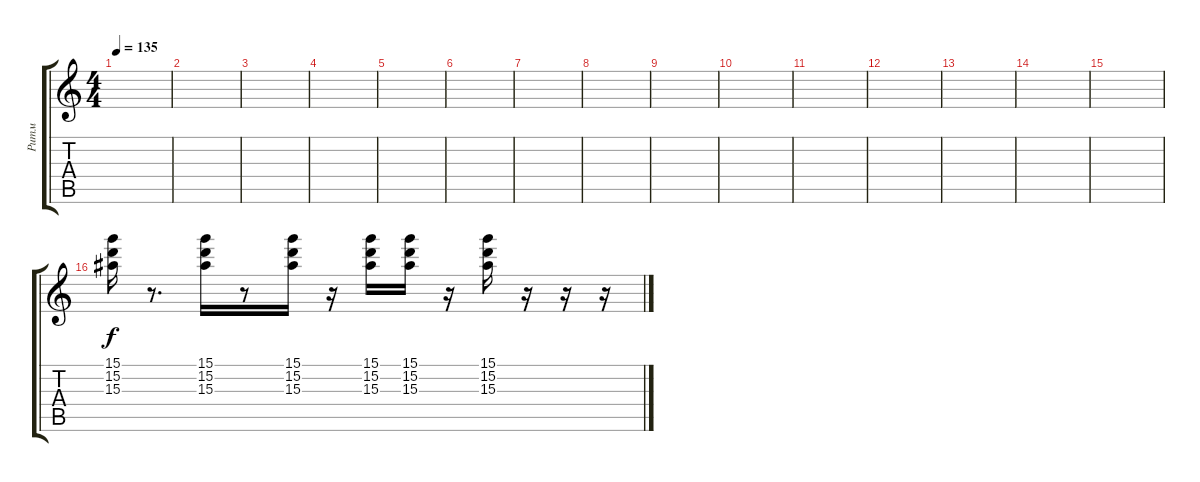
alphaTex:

\track ("Ритм" "Ритм") {instrument acousticguitarsteel}
\staff {score tabs}
\tuning (E4 B3 G3 D3 A2 E2) {hide}
\ts (4 4)
\tempo 135
\clef g2
\ks c
|
|
|
|
|
|
|
|
|
|
|
|
|
|
|
(15.1 15.2 15.3).16 r.8{d} (15.1 15.2 15.3).16 r.8 (15.1 15.2 15.3).16 r.16 (15.1 15.2 15.3).16 (15.1 15.2 15.3).16 r.16 (15.1 15.2 15.3).16 r.16 r.16 r.16
